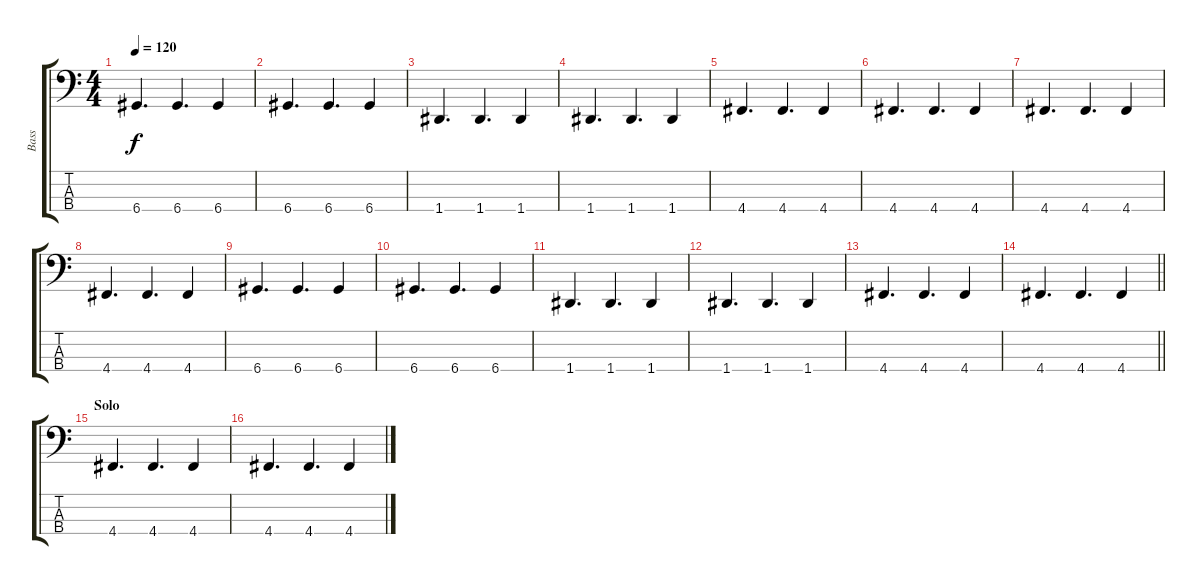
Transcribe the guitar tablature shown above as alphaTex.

\track ("Bass" "Bass") {instrument electricbassfinger}
\staff {score tabs}
\tuning (G2 D2 A1 D1) {hide}
\ts (4 4)
\tempo 120
\clef f4
\ks c
6.4.4{d dy f} 6.4.4{d} 6.4.4 |
6.4.4{d} 6.4.4{d} 6.4.4 |
1.4.4{d} 1.4.4{d} 1.4.4 |
1.4.4{d} 1.4.4{d} 1.4.4 |
4.4.4{d} 4.4.4{d} 4.4.4 |
4.4.4{d} 4.4.4{d} 4.4.4 |
4.4.4{d} 4.4.4{d} 4.4.4 |
4.4.4{d} 4.4.4{d} 4.4.4 |
6.4.4{d} 6.4.4{d} 6.4.4 |
6.4.4{d} 6.4.4{d} 6.4.4 |
1.4.4{d} 1.4.4{d} 1.4.4 |
1.4.4{d} 1.4.4{d} 1.4.4 |
4.4.4{d} 4.4.4{d} 4.4.4 |
\barLineRight lightlight
4.4.4{d} 4.4.4{d} 4.4.4 |
\section ("" "Solo")
4.4.4{d} 4.4.4{d} 4.4.4 |
4.4.4{d} 4.4.4{d} 4.4.4
